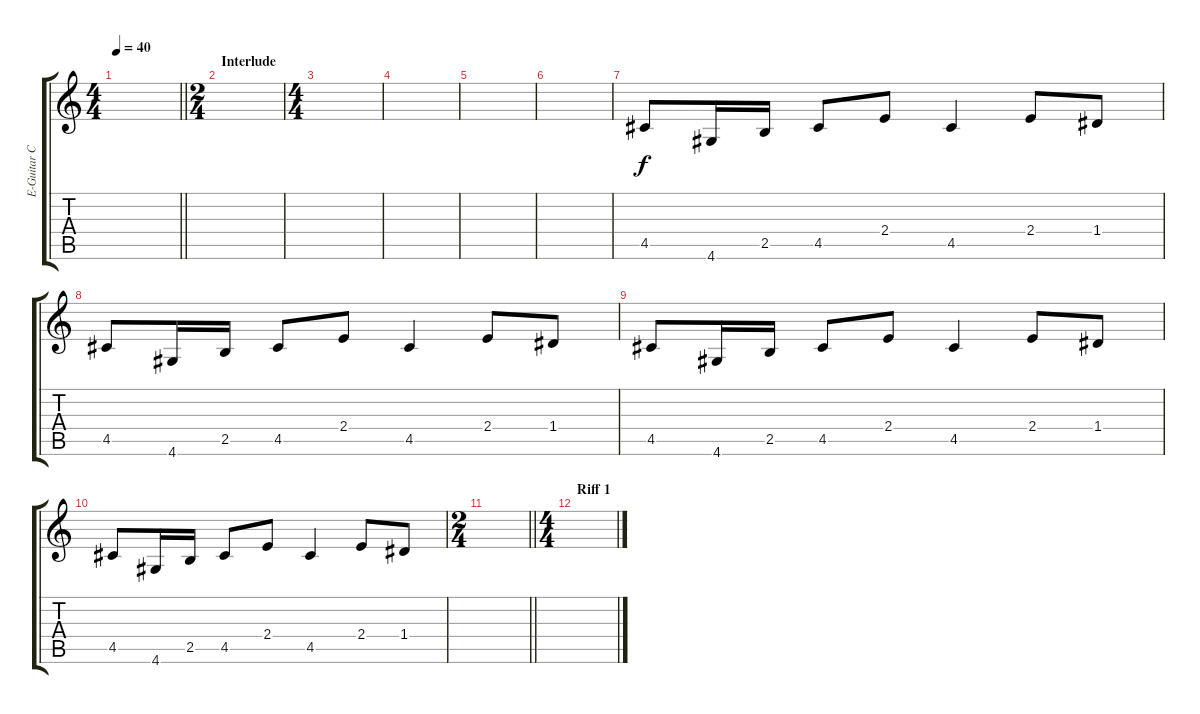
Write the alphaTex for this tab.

\track ("E-Guitar Clean 3" "E-Guitar C") {instrument acousticguitarsteel}
\staff {score tabs}
\tuning (E4 B3 G3 D3 A2 E2) {hide}
\ts (4 4)
\tempo 40
\clef g2
\barLineRight lightlight
\ks c
|
\ts (2 4)
\section ("" "Interlude")
|
\ts (4 4)
|
|
|
|
4.5.8 4.6.16 2.5.16 4.5.8 2.4.8 4.5.4 2.4.8 1.4.8 |
4.5.8 4.6.16 2.5.16 4.5.8 2.4.8 4.5.4 2.4.8 1.4.8 |
4.5.8 4.6.16 2.5.16 4.5.8 2.4.8 4.5.4 2.4.8 1.4.8 |
4.5.8 4.6.16 2.5.16 4.5.8 2.4.8 4.5.4 2.4.8 1.4.8 |
\ts (2 4)
\barLineRight lightlight
|
\ts (4 4)
\section ("" "Riff 1")
